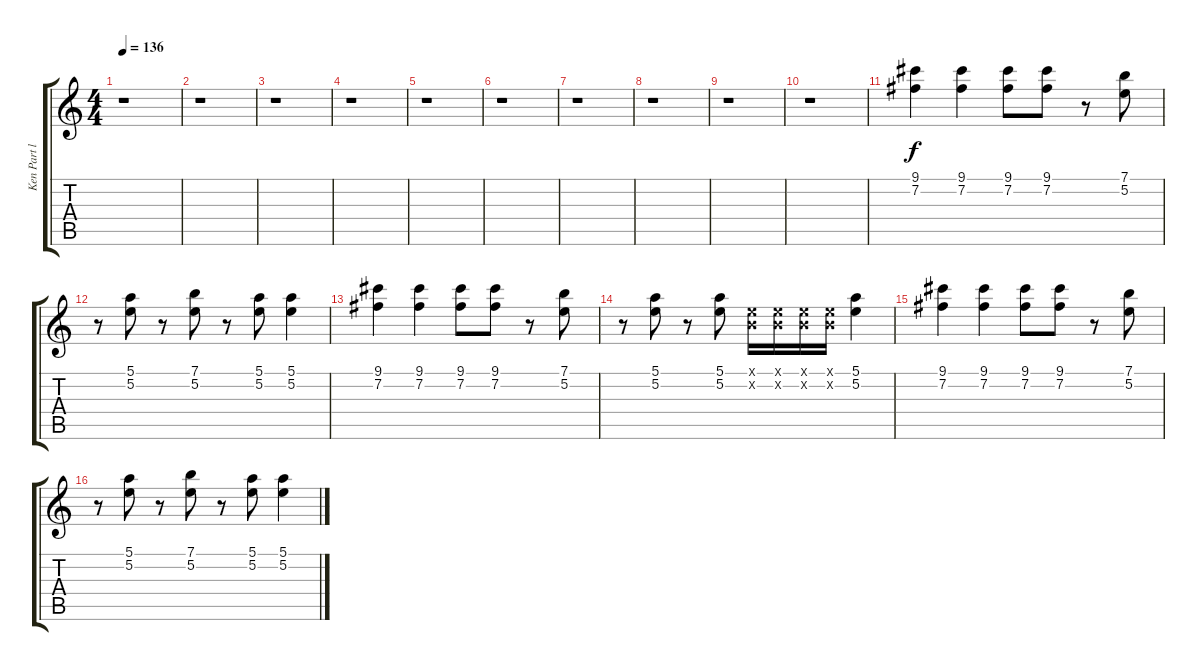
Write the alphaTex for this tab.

\track ("Ken Part ll" "Ken Part l") {instrument electricguitarclean}
\staff {score tabs}
\tuning (E4 B3 G3 D3 A2 E2) {hide}
\ts (4 4)
\tempo 136
\clef g2
\ks c
r.1{dy f} |
r.1 |
r.1 |
r.1 |
r.1 |
r.1 |
r.1 |
r.1 |
r.1 |
r.1 |
(9.1 7.2).4 (9.1 7.2).4 (9.1 7.2).8 (9.1 7.2).8 r.8 (7.1 5.2).8 |
r.8 (5.1 5.2).8 r.8 (7.1 5.2).8 r.8 (5.1 5.2).8 (5.1 5.2).4 |
(9.1 7.2).4 (9.1 7.2).4 (9.1 7.2).8 (9.1 7.2).8 r.8 (7.1 5.2).8 |
r.8 (5.1 5.2).8 r.8 (5.1 5.2).8 (0.1{x} 0.2{x}).16 (0.1{x} 0.2{x}).16 (0.1{x} 0.2{x}).16 (0.1{x} 0.2{x}).16 (5.1 5.2).4 |
(9.1 7.2).4 (9.1 7.2).4 (9.1 7.2).8 (9.1 7.2).8 r.8 (7.1 5.2).8 |
r.8 (5.1 5.2).8 r.8 (7.1 5.2).8 r.8 (5.1 5.2).8 (5.1 5.2).4
